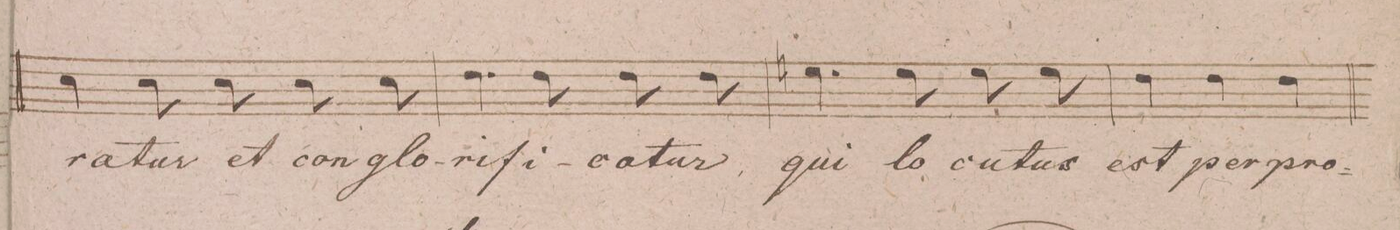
**kern	**text	**dynam
*I"Alto.	*	*
*clefC3	*	*
*k[f#]	*	*
*met(c|)	*	*
*M3/4	*	*
4d\	-ra-	.
8d\	-tur	.
8d\	et	.
8d\	con-	.
8d\	-glo-	.
=205	=205	=205
4.e\	-ri-	.
8e\	-fi-	.
8e\	-ca-	.
8e\	-tur	.
=206	=206	=206
4.fn\	qui	.
8f\	lo-	.
8f\	-cu-	.
8f\	-tus	.
=207	=207	=207
4e\	est	.
4e\	per	.
4e\	pro-	.
=208	=208	=208
*-	*-	*-
